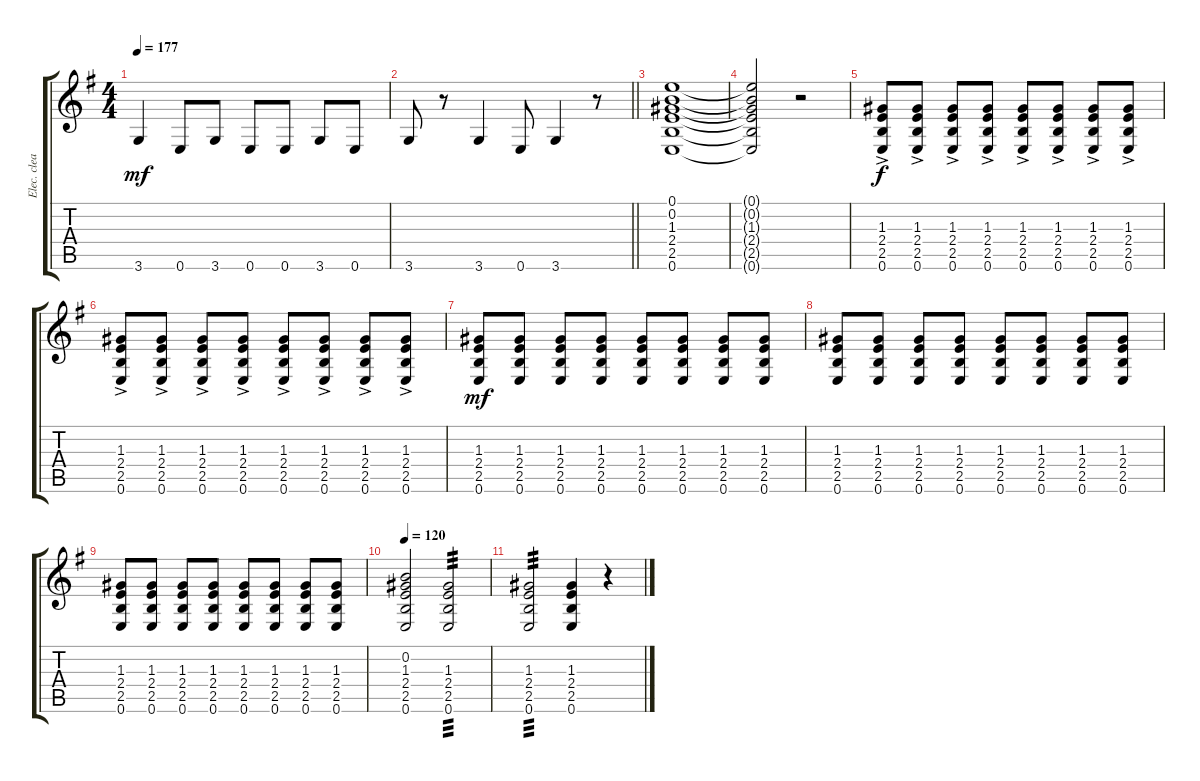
\track ("Elec. clean" "Elec. clea") {instrument electricguitarclean}
\staff {score tabs}
\tuning (E4 B3 G3 D3 A2 E2) {hide}
\ts (4 4)
\tempo 177
\clef g2
\ks g
3.6.4{dy mf} 0.6.8 3.6.8 0.6.8 0.6.8 3.6.8 0.6.8 |
\barLineRight lightlight
3.6.8 r.8 3.6.4 0.6.8 3.6.4 r.8 |
(0.1 0.2 1.3 2.4 2.5 0.6).1 |
(0.1{t} 0.2{t} 1.3{t} 2.4{t} 2.5{t} 0.6{t}).2 r.2 |
(1.3{ac} 2.4{ac} 2.5{ac} 0.6{ac}).8{dy f} (1.3{ac} 2.4{ac} 2.5{ac} 0.6{ac}).8 (1.3{ac} 2.4{ac} 2.5{ac} 0.6{ac}).8 (1.3{ac} 2.4{ac} 2.5{ac} 0.6{ac}).8 (1.3{ac} 2.4{ac} 2.5{ac} 0.6{ac}).8 (1.3{ac} 2.4{ac} 2.5{ac} 0.6{ac}).8 (1.3{ac} 2.4{ac} 2.5{ac} 0.6{ac}).8 (1.3{ac} 2.4{ac} 2.5{ac} 0.6{ac}).8 |
(1.3{ac} 2.4{ac} 2.5{ac} 0.6{ac}).8 (1.3{ac} 2.4{ac} 2.5{ac} 0.6{ac}).8 (1.3{ac} 2.4{ac} 2.5{ac} 0.6{ac}).8 (1.3{ac} 2.4{ac} 2.5{ac} 0.6{ac}).8 (1.3{ac} 2.4{ac} 2.5{ac} 0.6{ac}).8 (1.3{ac} 2.4{ac} 2.5{ac} 0.6{ac}).8 (1.3{ac} 2.4{ac} 2.5{ac} 0.6{ac}).8 (1.3{ac} 2.4{ac} 2.5{ac} 0.6{ac}).8 |
(1.3 2.4 2.5 0.6).8{dy mf} (1.3 2.4 2.5 0.6).8 (1.3 2.4 2.5 0.6).8 (1.3 2.4 2.5 0.6).8 (1.3 2.4 2.5 0.6).8 (1.3 2.4 2.5 0.6).8 (1.3 2.4 2.5 0.6).8 (1.3 2.4 2.5 0.6).8 |
(1.3 2.4 2.5 0.6).8 (1.3 2.4 2.5 0.6).8 (1.3 2.4 2.5 0.6).8 (1.3 2.4 2.5 0.6).8 (1.3 2.4 2.5 0.6).8 (1.3 2.4 2.5 0.6).8 (1.3 2.4 2.5 0.6).8 (1.3 2.4 2.5 0.6).8 |
(1.3 2.4 2.5 0.6).8 (1.3 2.4 2.5 0.6).8 (1.3 2.4 2.5 0.6).8 (1.3 2.4 2.5 0.6).8 (1.3 2.4 2.5 0.6).8 (1.3 2.4 2.5 0.6).8 (1.3 2.4 2.5 0.6).8 (1.3 2.4 2.5 0.6).8 |
\tempo 120
(0.2 1.3 2.4 2.5 0.6).2 (1.3 2.4 2.5 0.6).2{tp 3} |
(1.3 2.4 2.5 0.6).2{tp 3} (1.3 2.4 2.5 0.6).4 r.4
